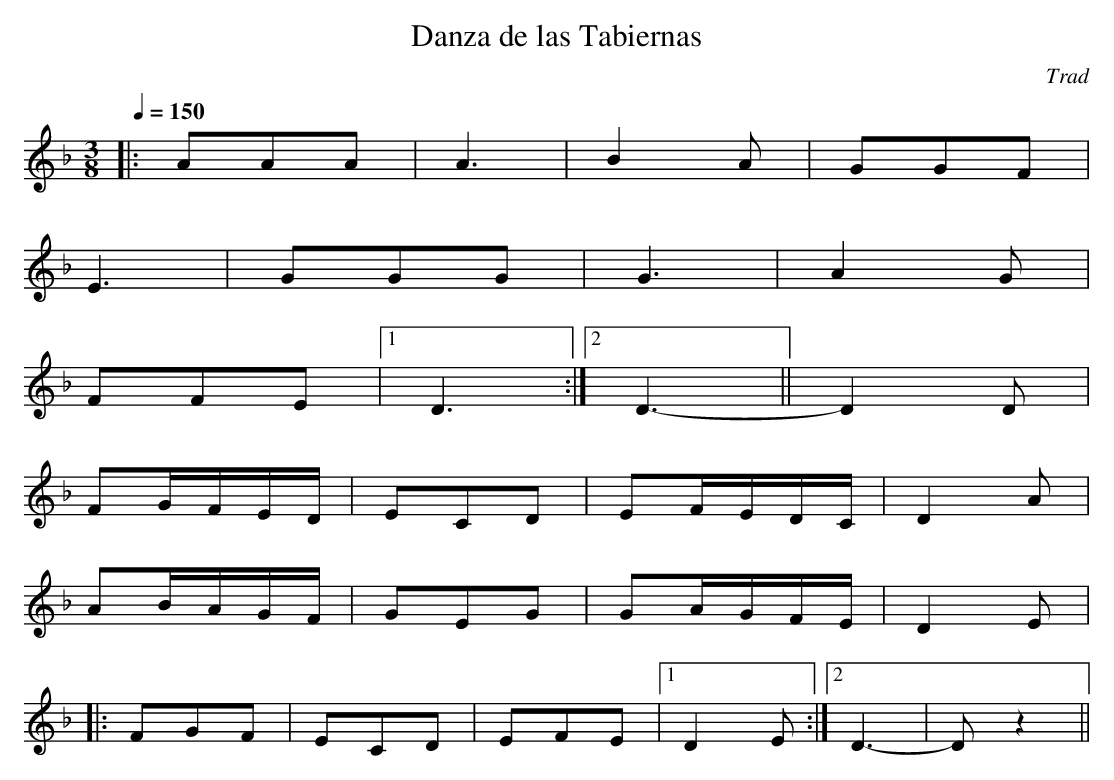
X:1
T:Danza de las Tabiernas
C:Trad
M:3/8
L:1/8
Q:1/4=150
K:Dm
|:AAA|A3|B2 A|GGF|
E3|GGG|G3|A2 G|
FFE|[1 D3:|[2 D3-||D2 D|
FG/F/E/D/|ECD|EF/E/D/C/|D2 A|
AB/A/G/F/|GEG|GA/G/F/E/|D2 E|
|:FGF|ECD|EFE|[1 D2 E:|[2 D3-|D z2||
